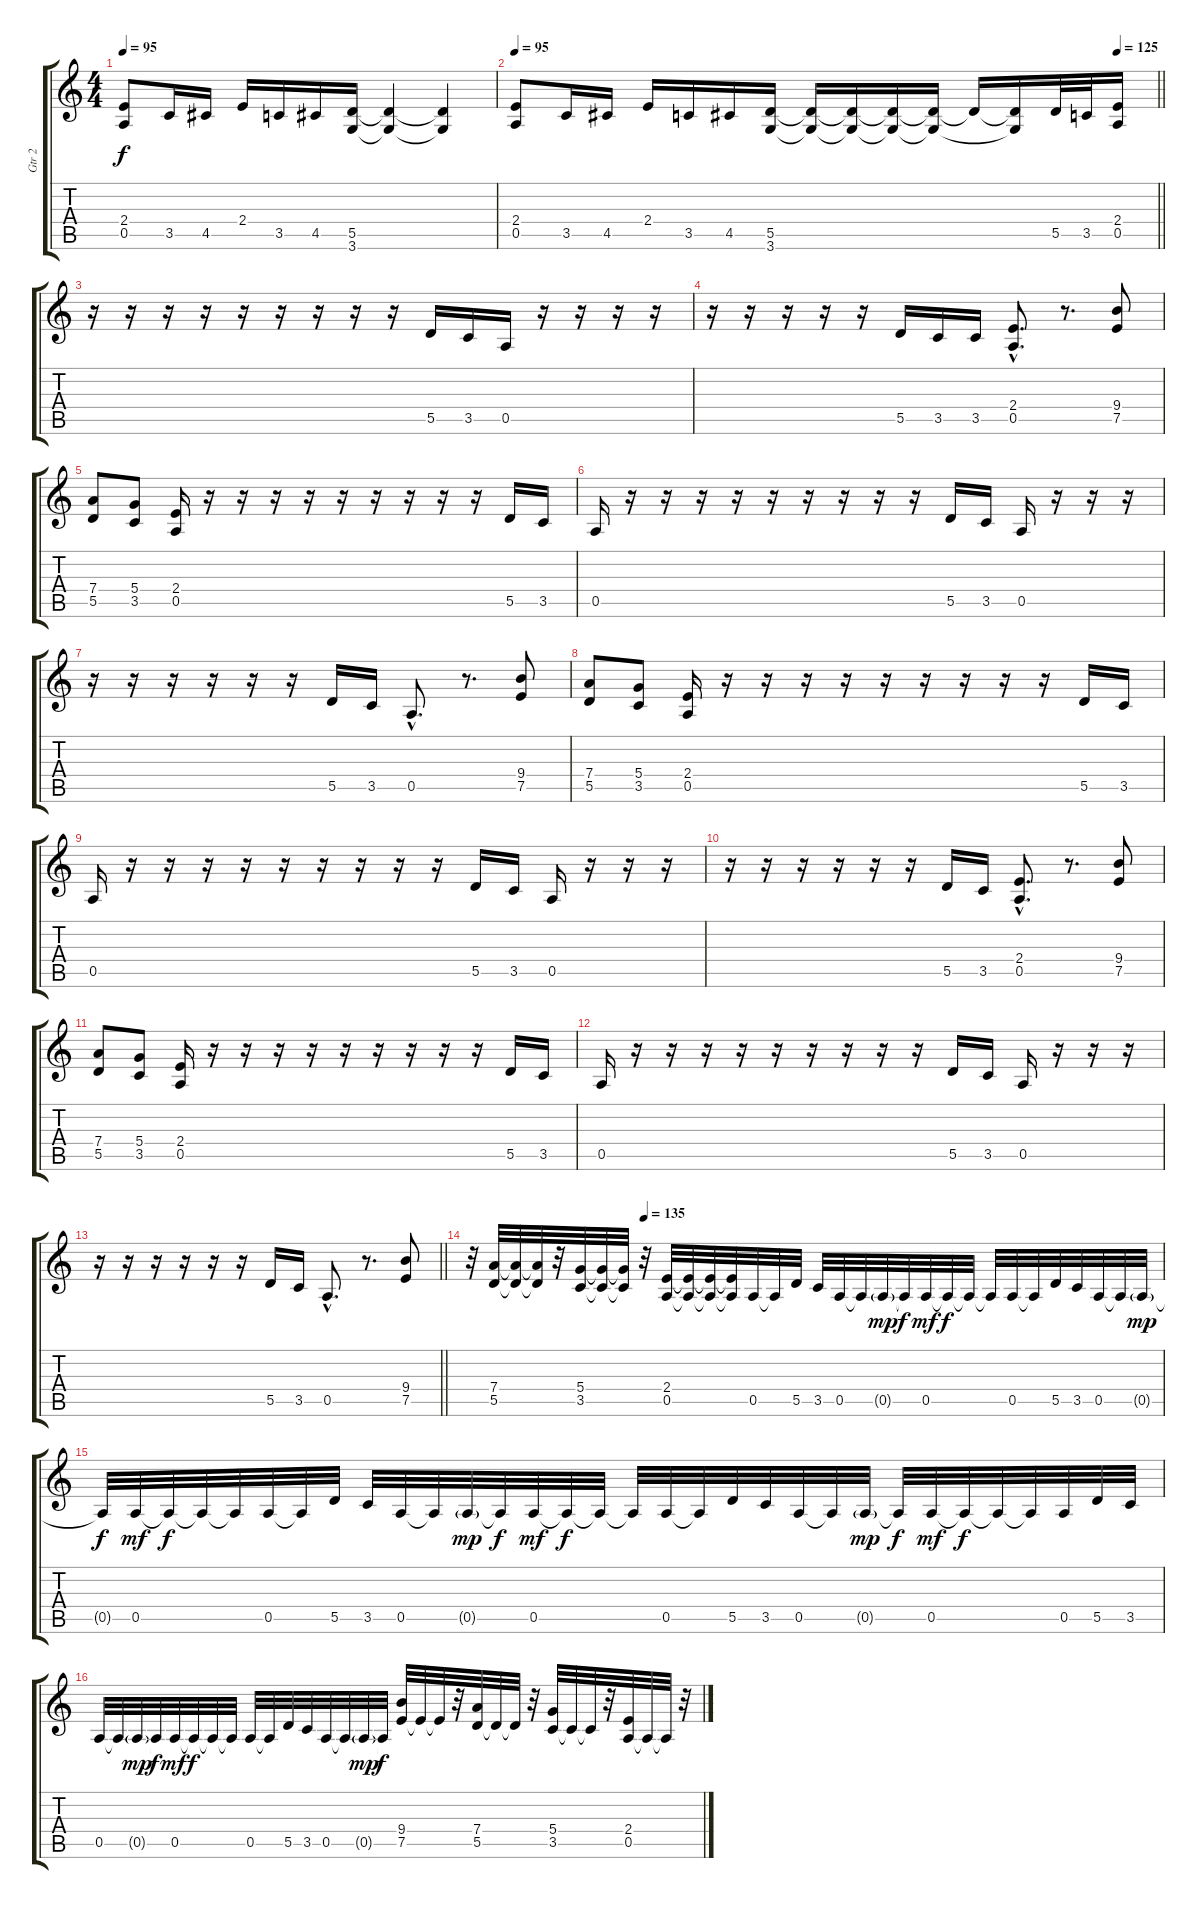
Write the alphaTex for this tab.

\track ("Gtr 2" "Gtr 2") {instrument distortionguitar}
\staff {score tabs}
\tuning (E4 B3 G3 D3 A2 E2) {hide}
\ts (4 4)
\tempo 95
\clef g2
\ks c
(2.4 0.5).8{dy f} 3.5.16 4.5.16 2.4.16 3.5.16 4.5.16 (5.5 3.6).16 (5.5{t} 3.6{t}).4 (5.5{t} 3.6{t}).4 |
\tempo 95
\tempo (125 0.9375)
\barLineRight lightlight
(2.4 0.5).8 3.5.16 4.5.16 2.4.16 3.5.16 4.5.16 (5.5 3.6).16 (5.5{t} 3.6{t}).16 (5.5{t} 3.6{t}).16 (5.5{t} 3.6{t}).16 (5.5{t} 3.6{t}).16 5.5{t}.16 (5.5{t} 3.6{t}).16 5.5.32 3.5.32 (2.4 0.5).16 |
r.16 r.16 r.16 r.16 r.16 r.16 r.16 r.16 r.16 5.5.16 3.5.16 0.5.16 r.16 r.16 r.16 r.16 |
r.16 r.16 r.16 r.16 r.16 5.5.16 3.5.16 3.5.16 (2.4{hac} 0.5{hac}).8{d} r.8{d} (9.4 7.5).8 |
(7.4 5.5).8 (5.4 3.5).8 (2.4 0.5).16 r.16 r.16 r.16 r.16 r.16 r.16 r.16 r.16 r.16 5.5.16 3.5.16 |
0.5.16 r.16 r.16 r.16 r.16 r.16 r.16 r.16 r.16 r.16 5.5.16 3.5.16 0.5.16 r.16 r.16 r.16 |
r.16 r.16 r.16 r.16 r.16 r.16 5.5.16 3.5.16 0.5{hac}.8{d} r.8{d} (9.4 7.5).8 |
(7.4 5.5).8 (5.4 3.5).8 (2.4 0.5).16 r.16 r.16 r.16 r.16 r.16 r.16 r.16 r.16 r.16 5.5.16 3.5.16 |
0.5.16 r.16 r.16 r.16 r.16 r.16 r.16 r.16 r.16 r.16 5.5.16 3.5.16 0.5.16 r.16 r.16 r.16 |
r.16 r.16 r.16 r.16 r.16 r.16 5.5.16 3.5.16 (2.4{hac} 0.5{hac}).8{d} r.8{d} (9.4 7.5).8 |
(7.4 5.5).8 (5.4 3.5).8 (2.4 0.5).16 r.16 r.16 r.16 r.16 r.16 r.16 r.16 r.16 r.16 5.5.16 3.5.16 |
0.5.16 r.16 r.16 r.16 r.16 r.16 r.16 r.16 r.16 r.16 5.5.16 3.5.16 0.5.16 r.16 r.16 r.16 |
\barLineRight lightlight
r.16 r.16 r.16 r.16 r.16 r.16 5.5.16 3.5.16 0.5{hac}.8{d} r.8{d} (9.4 7.5).8 |
\tempo (135 0.25)
r.32 (7.4 5.5).32 (7.4{t} 5.5{t}).32 (7.4{t} 5.5{t}).32 r.32 (5.4 3.5).32 (5.4{t} 3.5{t}).32 (5.4{t} 3.5{t}).32 r.32 (2.4 0.5).32 (2.4{t} 0.5{t}).32 (2.4{t} 0.5{t}).32 (2.4{t} 0.5{t}).32 0.5.32 0.5{t}.32 5.5.32 3.5.32 0.5.32 0.5{t}.32 0.5{g}.32{dy mp} 0.5{t}.32{dy f} 0.5.32{dy mf} 0.5{t}.32{dy f} 0.5{t}.32 0.5{t}.32 0.5.32 0.5{t}.32 5.5.32 3.5.32 0.5.32 0.5{t}.32 0.5{g}.32{dy mp} |
0.5{t}.32{dy f} 0.5.32{dy mf} 0.5{t}.32{dy f} 0.5{t}.32 0.5{t}.32 0.5.32 0.5{t}.32 5.5.32 3.5.32 0.5.32 0.5{t}.32 0.5{g}.32{dy mp} 0.5{t}.32{dy f} 0.5.32{dy mf} 0.5{t}.32{dy f} 0.5{t}.32 0.5{t}.32 0.5.32 0.5{t}.32 5.5.32 3.5.32 0.5.32 0.5{t}.32 0.5{g}.32{dy mp} 0.5{t}.32{dy f} 0.5.32{dy mf} 0.5{t}.32{dy f} 0.5{t}.32 0.5{t}.32 0.5.32 5.5.32 3.5.32 |
0.5.32 0.5{t}.32 0.5{g}.32{dy mp} 0.5{t}.32{dy f} 0.5.32{dy mf} 0.5{t}.32{dy f} 0.5{t}.32 0.5{t}.32 0.5.32 0.5{t}.32 5.5.32 3.5.32 0.5.32 0.5{t}.32 0.5{g}.32{dy mp} 0.5{t}.32{dy f} (9.4 7.5).32 7.5{t}.32 7.5{t}.32 r.32 (7.4 5.5).32 5.5{t}.32 5.5{t}.32 r.32 (5.4 3.5).32 3.5{t}.32 3.5{t}.32 r.32 (2.4 0.5).32 0.5{t}.32 0.5{t}.32 r.32
